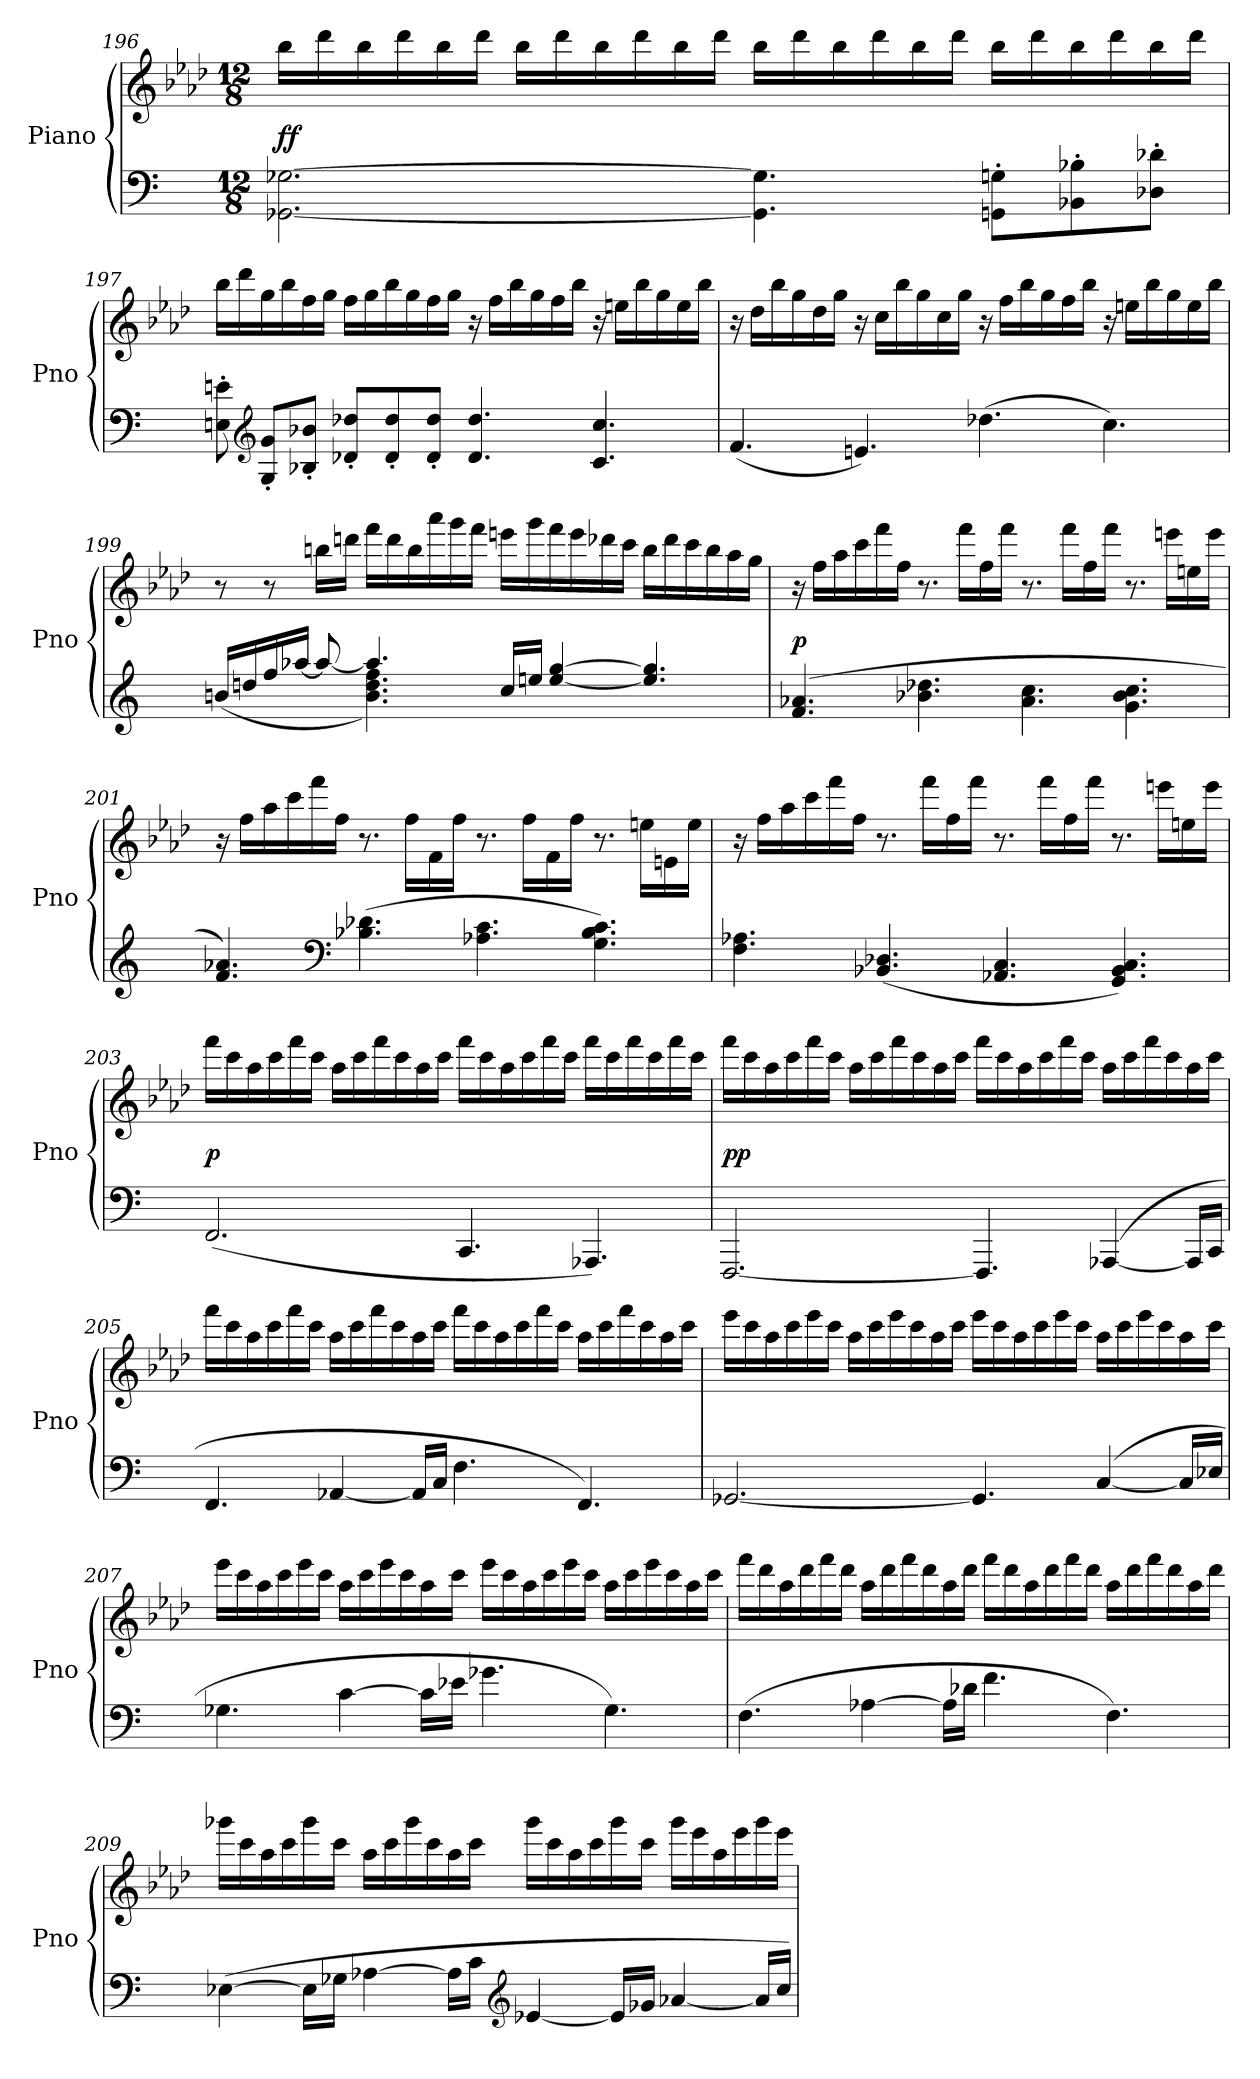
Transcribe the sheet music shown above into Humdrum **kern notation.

**kern	**kern	**dynam
*part1	*part1	*part1
*staff2	*staff1	*staff1/2
*I"Piano	*	*
*I'Pno	*	*
*clefF4	*clefG2	*
*k[]	*k[b-e-a-d-]	*
*M12/8	*M12/8	*
=196	=196	=196
[2.GG-X\ [2.G-X\	16bb-\LL	ff
.	16ddd-\	.
.	16bb-\	.
.	16ddd-\	.
.	16bb-\	.
.	16ddd-\JJ	.
.	16bb-\LL	.
.	16ddd-\	.
.	16bb-\	.
.	16ddd-\	.
.	16bb-\	.
.	16ddd-\JJ	.
4.GG-]\ 4.G-]\	16bb-\LL	.
.	16ddd-\	.
.	16bb-\	.
.	16ddd-\	.
.	16bb-\	.
.	16ddd-\JJ	.
8GGn'\ 8Gn'\L	16bb-\LL	.
.	16ddd-\	.
8BB-'\ 8B-'\	16bb-\	.
.	16ddd-\	.
8D-'\ 8d-'\J	16bb-\	.
.	16ddd-\JJ	.
=197	=197	=197
8En'\ 8en'\	16bb-\LL	.
.	16ddd-\	.
*clefG2	*	*
8G'/ 8g'/L	16gg\	.
.	16bb-\	.
8B-'/ 8b-'/J	16ff\	.
.	16gg\JJ	.
8d-'/ 8dd-'/L	16ff\LL	.
.	16gg\	.
8d-'/ 8dd-'/	16bb-\	.
.	16gg\	.
8d-'/ 8dd-'/J	16ff\	.
.	16gg\JJ	.
4.d-/ 4.dd-/	16r	.
.	16ff\LL	.
.	16bb-\	.
.	16gg\	.
.	16ff\	.
.	16bb-\JJ	.
4.c/ 4.cc/	16r	.
.	16een\LL	.
.	16bb-\	.
.	16gg\	.
.	16ee\	.
.	16bb-\JJ	.
=198	=198	=198
(4.f/	16r	.
.	16dd-\LL	.
.	16bb-\	.
.	16gg\	.
.	16dd-\	.
.	16gg\JJ	.
4.en/)	16r	.
.	16cc\LL	.
.	16bb-\	.
.	16gg\	.
.	16cc\	.
.	16gg\JJ	.
(4.dd-\	16r	.
.	16ff\LL	.
.	16bb-\	.
.	16gg\	.
.	16ff\	.
.	16bb-\JJ	.
4.cc\)	16r	.
.	16een\LL	.
.	16bb-\	.
.	16gg\	.
.	16ee\	.
.	16bb-\JJ	.
=199	=199	=199
*^	*	*
(16bn/LL	4.ryy	8r	.
16ddn/	.	.	.
16ff/	.	8r	.
[16aa-/JJ	.	.	.
8aa-/_	.	16bbn\LL	.
.	.	16dddn\JJ	.
4.aa-/]	4.b\ 4.dd\ 4.ff\)	16fff\LL	.
.	.	16ddd\	.
.	.	16bb\	.
.	.	16aaa-\	.
.	.	16ggg\	.
.	.	16fff\JJ	.
16cc/LL	2.ryy	16eeen\LL	.
16een/JJ	.	16ggg\	.
[4ee/ [4gg/	.	16fff\	.
.	.	16eee\	.
.	.	16ddd-X\	.
.	.	16ccc\JJ	.
4.ee]/ 4.gg]/	.	16bb\LL	.
.	.	16ddd-\	.
.	.	16ccc\	.
.	.	16bb\	.
.	.	16aa-\	.
.	.	16gg\JJ	.
*v	*v	*	*
=200	=200	=200
(4.f/ 4.a-/	16r	p
.	16ff\LL	.
.	16aa-\	.
.	16ccc\	.
.	16fff\	.
.	16ff\JJ	.
4.b-\ 4.dd-\	8.r	.
.	16fff\LL	.
.	16ff\	.
.	16fff\JJ	.
4.a-\ 4.cc\	8.r	.
.	16fff\LL	.
.	16ff\	.
.	16fff\JJ	.
4.g\ 4.b-\ 4.cc\	8.r	.
.	16eeen\LL	.
.	16een\	.
.	16eee\JJ	.
=201	=201	=201
4.f/ 4.a-/)	16r	.
.	16ff\LL	.
.	16aa-\	.
.	16ccc\	.
.	16fff\	.
.	16ff\JJ	.
*clefF4	*	*
(4.B-\ 4.d-\	8.r	.
.	16ff\LL	.
.	16f\	.
.	16ff\JJ	.
4.A-\ 4.c\	8.r	.
.	16ff\LL	.
.	16f\	.
.	16ff\JJ	.
4.G\ 4.B-\ 4.c\)	8.r	.
.	16een\LL	.
.	16en\	.
.	16ee\JJ	.
=202	=202	=202
4.F\ 4.A-\	16r	.
.	16ff\LL	.
.	16aa-\	.
.	16ccc\	.
.	16fff\	.
.	16ff\JJ	.
(4.BB-/ 4.D-/	8.r	.
.	16fff\LL	.
.	16ff\	.
.	16fff\JJ	.
4.AA-/ 4.C/	8.r	.
.	16fff\LL	.
.	16ff\	.
.	16fff\JJ	.
4.GG/ 4.BB-/ 4.C/)	8.r	.
.	16eeen\LL	.
.	16een\	.
.	16eee\JJ	.
=203	=203	=203
(2.FF/	16fff\LL	p
.	16ccc\	.
.	16aa-\	.
.	16ccc\	.
.	16fff\	.
.	16ccc\JJ	.
.	16aa-\LL	.
.	16ccc\	.
.	16fff\	.
.	16ccc\	.
.	16aa-\	.
.	16ccc\JJ	.
4.CC/	16fff\LL	.
.	16ccc\	.
.	16aa-\	.
.	16ccc\	.
.	16fff\	.
.	16ccc\JJ	.
4.AAA-/)	16fff\LL	.
.	16ccc\	.
.	16fff\	.
.	16ccc\	.
.	16fff\	.
.	16ccc\JJ	.
=204	=204	=204
[2.FFF/	16fff\LL	pp
.	16ccc\	.
.	16aa-\	.
.	16ccc\	.
.	16fff\	.
.	16ccc\JJ	.
.	16aa-\LL	.
.	16ccc\	.
.	16fff\	.
.	16ccc\	.
.	16aa-\	.
.	16ccc\JJ	.
4.FFF/]	16fff\LL	.
.	16ccc\	.
.	16aa-\	.
.	16ccc\	.
.	16fff\	.
.	16ccc\JJ	.
([4AAA-/	16aa-\LL	.
.	16ccc\	.
.	16fff\	.
.	16ccc\	.
16AAA-/LL]	16aa-\	.
16CC/JJ	16ccc\JJ	.
=205	=205	=205
4.FF/	16fff\LL	.
.	16ccc\	.
.	16aa-\	.
.	16ccc\	.
.	16fff\	.
.	16ccc\JJ	.
[4AA-/	16aa-\LL	.
.	16ccc\	.
.	16fff\	.
.	16ccc\	.
16AA-/LL]	16aa-\	.
16C/JJ	16ccc\JJ	.
4.F\	16fff\LL	.
.	16ccc\	.
.	16aa-\	.
.	16ccc\	.
.	16fff\	.
.	16ccc\JJ	.
4.FF/)	16aa-\LL	.
.	16ccc\	.
.	16fff\	.
.	16ccc\	.
.	16aa-\	.
.	16ccc\JJ	.
=206	=206	=206
[2.GG-X/	16eee-\LL	.
.	16ccc\	.
.	16aa-\	.
.	16ccc\	.
.	16eee-\	.
.	16ccc\JJ	.
.	16aa-\LL	.
.	16ccc\	.
.	16eee-\	.
.	16ccc\	.
.	16aa-\	.
.	16ccc\JJ	.
4.GG-/]	16eee-\LL	.
.	16ccc\	.
.	16aa-\	.
.	16ccc\	.
.	16eee-\	.
.	16ccc\JJ	.
([4C/	16aa-\LL	.
.	16ccc\	.
.	16eee-\	.
.	16ccc\	.
16C/LL]	16aa-\	.
16E-X/JJ	16ccc\JJ	.
=207	=207	=207
4.G-X\	16eee-\LL	.
.	16ccc\	.
.	16aa-\	.
.	16ccc\	.
.	16eee-\	.
.	16ccc\JJ	.
[4c\	16aa-\LL	.
.	16ccc\	.
.	16eee-\	.
.	16ccc\	.
16c\LL]	16aa-\	.
16e-X\JJ	16ccc\JJ	.
4.g-X\	16eee-\LL	.
.	16ccc\	.
.	16aa-\	.
.	16ccc\	.
.	16eee-\	.
.	16ccc\JJ	.
4.G-\)	16aa-\LL	.
.	16ccc\	.
.	16eee-\	.
.	16ccc\	.
.	16aa-\	.
.	16ccc\JJ	.
=208	=208	=208
(4.F\	16fff\LL	.
.	16ddd-\	.
.	16aa-\	.
.	16ddd-\	.
.	16fff\	.
.	16ddd-\JJ	.
[4A-\	16aa-\LL	.
.	16ddd-\	.
.	16fff\	.
.	16ddd-\	.
16A-\LL]	16aa-\	.
16d-\JJ	16ddd-\JJ	.
4.f\	16fff\LL	.
.	16ddd-\	.
.	16aa-\	.
.	16ddd-\	.
.	16fff\	.
.	16ddd-\JJ	.
4.F\)	16aa-\LL	.
.	16ddd-\	.
.	16fff\	.
.	16ddd-\	.
.	16aa-\	.
.	16ddd-\JJ	.
=209	=209	=209
([4E-X\	16ggg-X\LL	.
.	16ccc\	.
.	16aa-\	.
.	16ccc\	.
16E-\LL]	16ggg-\	.
16G-X\JJ	16ccc\JJ	.
[4A-\	16aa-\LL	.
.	16ccc\	.
.	16ggg-\	.
.	16ccc\	.
16A-\LL]	16aa-\	.
16c\JJ	16ccc\JJ	.
*clefG2	*	*
[4e-X/	16ggg-\LL	.
.	16ccc\	.
.	16aa-\	.
.	16ccc\	.
16e-/LL]	16ggg-\	.
16g-X/JJ	16ccc\JJ	.
[4a-/	16ggg-\LL	.
.	16eee-\	.
.	16aa-\	.
.	16eee-\	.
16a-/LL]	16ggg-\	.
16cc/JJ)	16eee-\JJ	.
=	=	=
*-	*-	*-
